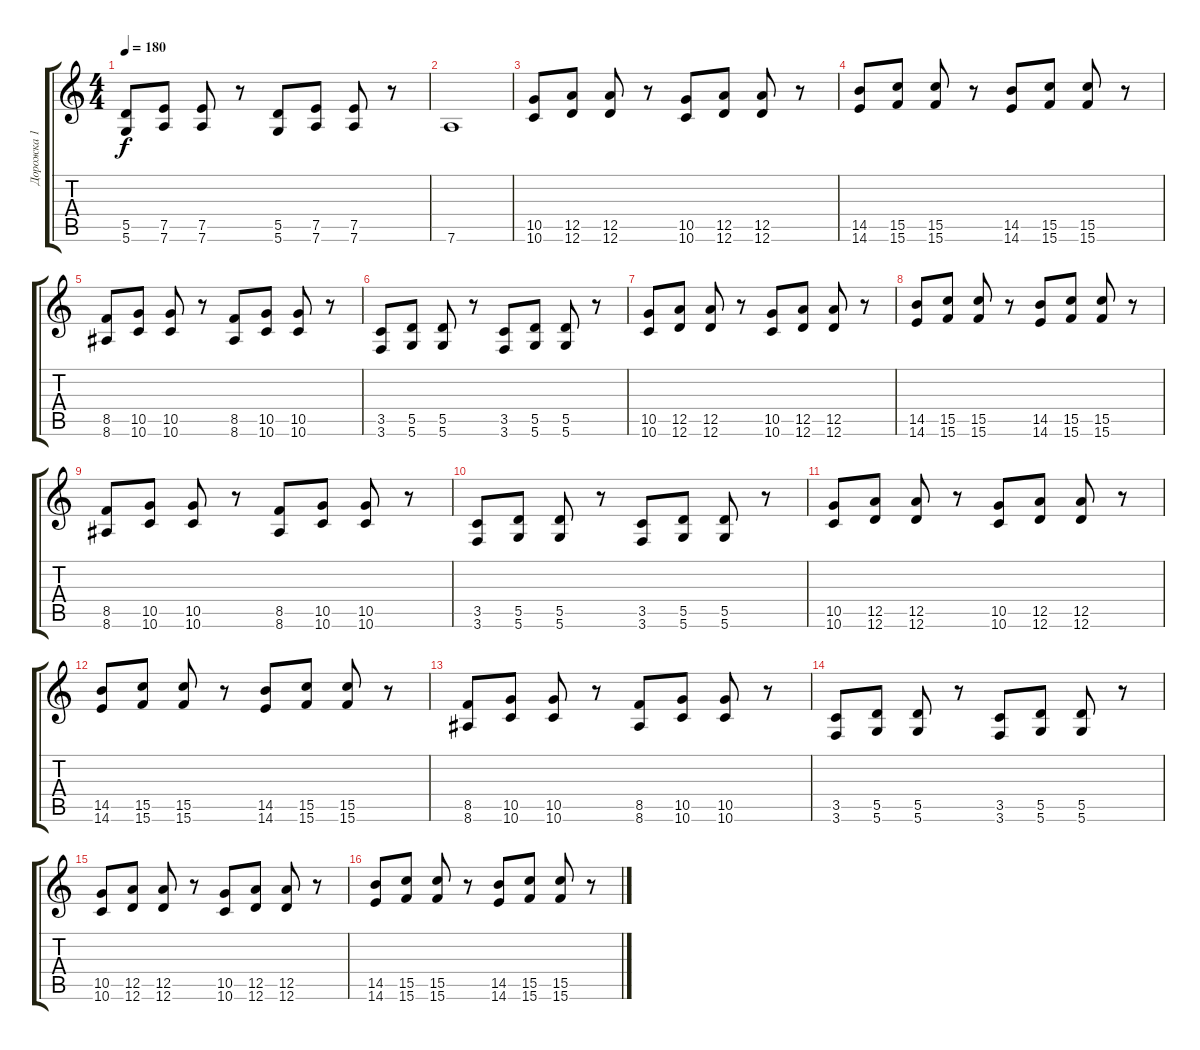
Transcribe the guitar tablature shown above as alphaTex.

\track ("Дорожка 1" "Дорожка 1") {instrument distortionguitar}
\staff {score tabs}
\tuning (E4 B3 G3 D3 A2 D2) {hide}
\ts (4 4)
\tempo 180
\clef g2
\ks c
(5.5 5.6).8{dy f} (7.5 7.6).8 (7.5 7.6).8 r.8 (5.5 5.6).8 (7.5 7.6).8 (7.5 7.6).8 r.8 |
7.6.1 |
(10.5 10.6).8 (12.5 12.6).8 (12.5 12.6).8 r.8 (10.5 10.6).8 (12.5 12.6).8 (12.5 12.6).8 r.8 |
(14.5 14.6).8 (15.5 15.6).8 (15.5 15.6).8 r.8 (14.5 14.6).8 (15.5 15.6).8 (15.5 15.6).8 r.8 |
(8.5 8.6).8 (10.5 10.6).8 (10.5 10.6).8 r.8 (8.5 8.6).8 (10.5 10.6).8 (10.5 10.6).8 r.8 |
(3.5 3.6).8 (5.5 5.6).8 (5.5 5.6).8 r.8 (3.5 3.6).8 (5.5 5.6).8 (5.5 5.6).8 r.8 |
(10.5 10.6).8 (12.5 12.6).8 (12.5 12.6).8 r.8 (10.5 10.6).8 (12.5 12.6).8 (12.5 12.6).8 r.8 |
(14.5 14.6).8 (15.5 15.6).8 (15.5 15.6).8 r.8 (14.5 14.6).8 (15.5 15.6).8 (15.5 15.6).8 r.8 |
(8.5 8.6).8 (10.5 10.6).8 (10.5 10.6).8 r.8 (8.5 8.6).8 (10.5 10.6).8 (10.5 10.6).8 r.8 |
(3.5 3.6).8 (5.5 5.6).8 (5.5 5.6).8 r.8 (3.5 3.6).8 (5.5 5.6).8 (5.5 5.6).8 r.8 |
(10.5 10.6).8 (12.5 12.6).8 (12.5 12.6).8 r.8 (10.5 10.6).8 (12.5 12.6).8 (12.5 12.6).8 r.8 |
(14.5 14.6).8 (15.5 15.6).8 (15.5 15.6).8 r.8 (14.5 14.6).8 (15.5 15.6).8 (15.5 15.6).8 r.8 |
(8.5 8.6).8 (10.5 10.6).8 (10.5 10.6).8 r.8 (8.5 8.6).8 (10.5 10.6).8 (10.5 10.6).8 r.8 |
(3.5 3.6).8 (5.5 5.6).8 (5.5 5.6).8 r.8 (3.5 3.6).8 (5.5 5.6).8 (5.5 5.6).8 r.8 |
(10.5 10.6).8 (12.5 12.6).8 (12.5 12.6).8 r.8 (10.5 10.6).8 (12.5 12.6).8 (12.5 12.6).8 r.8 |
(14.5 14.6).8 (15.5 15.6).8 (15.5 15.6).8 r.8 (14.5 14.6).8 (15.5 15.6).8 (15.5 15.6).8 r.8
